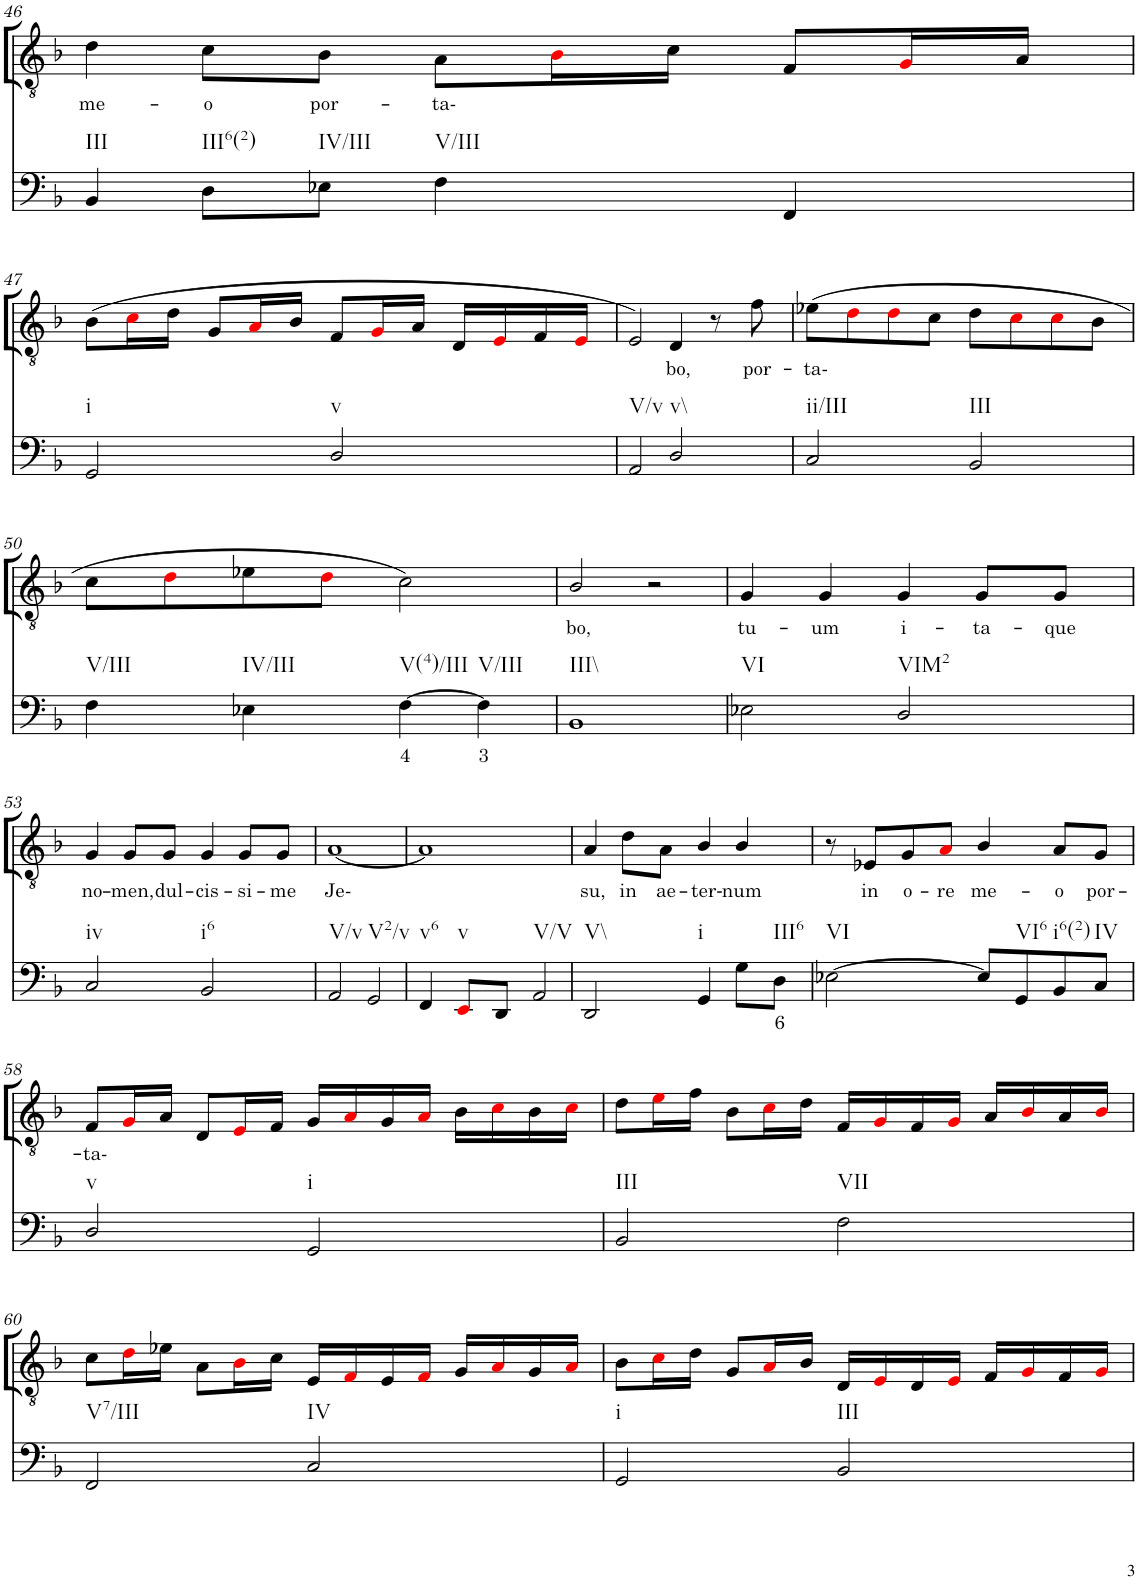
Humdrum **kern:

**kern	**text	**kern	**text
*part2	*part2	*part1	*part1
*staff2	*staff2	*staff1	*staff1
*I"Continuo	*	*I"Tenor	*
!!LO:PB:g=z
*clefF4	*	*clefGv2	*
*k[b-]	*	*k[b-]	*
*M4/4	*	*M4/4	*
=46	=46	=46	=46
!LO:TX:b:t=III	!	!	!
!	!	!	!LO:LY:b
4BB-/	.	4d\	me-
!LO:TX:b:t=III6(2)	!	!	!
!	!	!	!LO:LY:b
8D\L	.	8c\L	o
!LO:TX:b:t=IV/III	!	!	!
!	!	!	!LO:LY:b
8E-X\J	.	8B-\J	por-
!LO:TX:b:t=V/III	!	!	!
!	!	!	!LO:LY:b
4F\	.	8A\L	ta-
.	.	16B-i\L	.
.	.	16c\JJ	.
4FF/	.	8F/L	.
.	.	16Gi/L	.
.	.	16A/JJ	.
!!LO:LB:g=z
=47	=47	=47	=47
!LO:TX:b:t=i	!	!	!
2GG/	.	(8B-\L	.
.	.	16ci\L	.
.	.	16d\JJ	.
.	.	8G/L	.
.	.	16Ai/L	.
.	.	16B-/JJ	.
!LO:TX:b:t=v	!	!	!
2D/	.	8F/L	.
.	.	16Gi/L	.
.	.	16A/JJ	.
.	.	16D/LL	.
.	.	16Ei/	.
.	.	16F/	.
.	.	16Ei/JJ	.
=48	=48	=48	=48
!LO:TX:b:t=V/v	!	!	!
2AA/	.	2E/)	.
!LO:TX:b:t=v\\	!	!	!
!	!	!	!LO:LY:b
2D/	.	4D/	bo,
.	.	8r	.
!	!	!	!LO:LY:b
.	.	8f\	por-
=49	=49	=49	=49
!LO:TX:b:t=ii/III	!	!	!
!	!	!	!LO:LY:b
2C/	.	(8e-X\L	ta-
.	.	8di\	.
.	.	8di\	.
.	.	8c\J	.
!LO:TX:b:t=III	!	!	!
2BB-/	.	8d\L	.
.	.	8ci\	.
.	.	8ci\	.
.	.	8B-\J	.
!!LO:LB:g=z
=50	=50	=50	=50
!LO:TX:b:t=V/III	!	!	!
4F\	.	8c\L	.
.	.	8di\	.
!LO:TX:b:t=IV/III	!	!	!
4E-X\	.	8e-X\	.
.	.	8di\J	.
!LO:TX:b:t=V(4)/III	!	!	!
!	!LO:LY:b	!	!
[4F\	4	2c\)	.
!LO:TX:b:t=V/III	!	!	!
!	!LO:LY:b	!	!
4F\]	3	.	.
=51	=51	=51	=51
!LO:TX:b:t=III\\	!	!	!
!	!	!	!LO:LY:b
1BB-	.	2B-/	bo,
.	.	2r	.
=52	=52	=52	=52
!LO:TX:b:t=VI	!	!	!
!	!	!	!LO:LY:b
2E-X\	.	4G/	tu-
!	!	!	!LO:LY:b
.	.	4G/	um
!LO:TX:b:t=VIM2	!	!	!
!	!	!	!LO:LY:b
2D/	.	4G/	i-
!	!	!	!LO:LY:b
.	.	8G/L	ta-
!	!	!	!LO:LY:b
.	.	8G/J	que
!!LO:LB:g=z
=53	=53	=53	=53
!LO:TX:b:t=iv	!	!	!
!	!	!	!LO:LY:b
2C/	.	4G/	no-
!	!	!	!LO:LY:b
.	.	8G/L	men,
!	!	!	!LO:LY:b
.	.	8G/J	dul-
!LO:TX:b:t=i6	!	!	!
!	!	!	!LO:LY:b
2BB-/	.	4G/	cis-
!	!	!	!LO:LY:b
.	.	8G/L	si-
!	!	!	!LO:LY:b
.	.	8G/J	me
=54	=54	=54	=54
!LO:TX:b:t=V/v	!	!	!
!	!	!	!LO:LY:b
2AA/	.	[1A	Je-
!LO:TX:b:t=V2/v	!	!	!
2GG/	.	.	.
=55	=55	=55	=55
!LO:TX:b:t=v6	!	!	!
4FF/	.	1A]	.
!LO:TX:b:t=v	!	!	!
8EEi/L	.	.	.
8DD/J	.	.	.
!LO:TX:b:t=V/V	!	!	!
2AA/	.	.	.
=56	=56	=56	=56
!LO:TX:b:t=V\\	!	!	!
!	!	!	!LO:LY:b
2DD/	.	4A/	su,
!	!	!	!LO:LY:b
.	.	8d\L	in
!	!	!	!LO:LY:b
.	.	8A\J	ae-
!LO:TX:b:t=i	!	!	!
!	!	!	!LO:LY:b
4GG/	.	4B-/	ter-
!	!	!	!LO:LY:b
8G\L	.	4B-/	num
!LO:TX:b:t=III6	!	!	!
!	!LO:LY:b	!	!
8D\J	6	.	.
=57	=57	=57	=57
!LO:TX:b:t=VI	!	!	!
[2E-X\	.	8r	.
!	!	!	!LO:LY:b
.	.	8E-X/L	in
!	!	!	!LO:LY:b
.	.	8G/	o-
!	!	!	!LO:LY:b
.	.	8Ai/J	re
!	!	!	!LO:LY:b
8E-/L]	.	4B-/	me-
!LO:TX:b:t=VI6	!	!	!
8GG/	.	.	.
!LO:TX:b:t=i6(2)	!	!	!
!	!	!	!LO:LY:b
8BB-/	.	8A/L	o
!LO:TX:b:t=IV	!	!	!
!	!	!	!LO:LY:b
8C/J	.	8G/J	por-
!!LO:LB:g=z
=58	=58	=58	=58
!LO:TX:b:t=v	!	!	!
!	!	!	!LO:LY:b
2D/	.	8F/L	ta-
.	.	16Gi/L	.
.	.	16A/JJ	.
.	.	8D/L	.
.	.	16Ei/L	.
.	.	16F/JJ	.
!LO:TX:b:t=i	!	!	!
2GG/	.	16G/LL	.
.	.	16Ai/	.
.	.	16G/	.
.	.	16Ai/JJ	.
.	.	16B-\LL	.
.	.	16ci\	.
.	.	16B-\	.
.	.	16ci\JJ	.
=59	=59	=59	=59
!LO:TX:b:t=III	!	!	!
2BB-/	.	8d\L	.
.	.	16ei\L	.
.	.	16f\JJ	.
.	.	8B-\L	.
.	.	16ci\L	.
.	.	16d\JJ	.
!LO:TX:b:t=VII	!	!	!
2F\	.	16F/LL	.
.	.	16Gi/	.
.	.	16F/	.
.	.	16Gi/JJ	.
.	.	16A/LL	.
.	.	16B-i/	.
.	.	16A/	.
.	.	16B-i/JJ	.
!!LO:LB:g=z
=60	=60	=60	=60
!LO:TX:b:t=V7/III	!	!	!
2FF/	.	8c\L	.
.	.	16di\L	.
.	.	16e-X\JJ	.
.	.	8A\L	.
.	.	16B-i\L	.
.	.	16c\JJ	.
!LO:TX:b:t=IV	!	!	!
2C/	.	16E/LL	.
.	.	16Fi/	.
.	.	16E/	.
.	.	16Fi/JJ	.
.	.	16G/LL	.
.	.	16Ai/	.
.	.	16G/	.
.	.	16Ai/JJ	.
=61	=61	=61	=61
!LO:TX:b:t=i	!	!	!
2GG/	.	8B-\L	.
.	.	16ci\L	.
.	.	16d\JJ	.
.	.	8G/L	.
.	.	16Ai/L	.
.	.	16B-/JJ	.
!LO:TX:b:t=III	!	!	!
2BB-/	.	16D/LL	.
.	.	16Ei/	.
.	.	16D/	.
.	.	16Ei/JJ	.
.	.	16F/LL	.
.	.	16Gi/	.
.	.	16F/	.
.	.	16Gi/JJ	.
=	=	=	=
*-	*-	*-	*-
